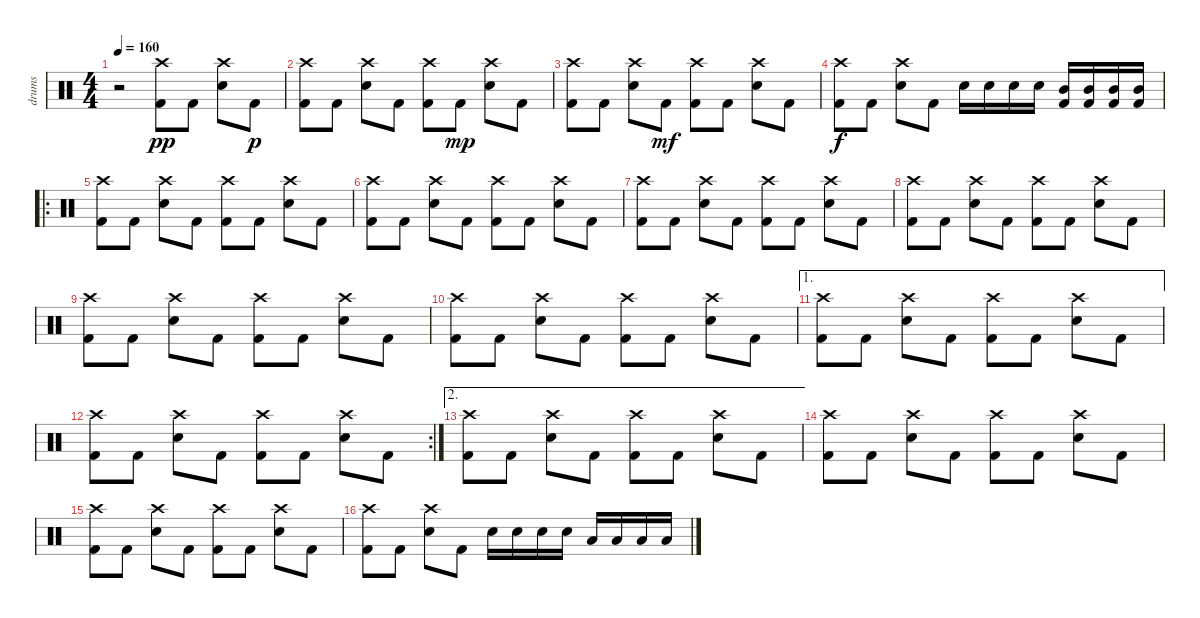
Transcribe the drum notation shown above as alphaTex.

\track ("drums" "drums") {instrument percussion}
\staff {score}
\articulation defaults
\ts (4 4)
\tempo 160
\clef neutral
\ks c
r.2{dy pp} ("Kick (hit) 2" "Crash high (hit)").8 "Kick (hit) 2".8 ("Crash high (hit)" "Snare (hit) 2").8 "Kick (hit) 2".8{dy p} |
("Kick (hit) 2" "Crash high (hit)").8 "Kick (hit) 2".8 ("Crash high (hit)" "Snare (hit) 2").8 "Kick (hit) 2".8 ("Kick (hit) 2" "Crash high (hit)").8 "Kick (hit) 2".8{dy mp} ("Crash high (hit)" "Snare (hit) 2").8 "Kick (hit) 2".8 |
("Kick (hit) 2" "Crash high (hit)").8 "Kick (hit) 2".8 ("Crash high (hit)" "Snare (hit) 2").8 "Kick (hit) 2".8{dy mf} ("Kick (hit) 2" "Crash high (hit)").8 "Kick (hit) 2".8 ("Crash high (hit)" "Snare (hit) 2").8 "Kick (hit) 2".8 |
("Kick (hit) 2" "Crash high (hit)").8{dy f} "Kick (hit) 2".8 ("Crash high (hit)" "Snare (hit) 2").8 "Kick (hit) 2".8 "Snare (hit) 2".16 "Snare (hit) 2".16 "Snare (hit) 2".16 "Snare (hit) 2".16 ("Kick (hit) 2" "Mid Tom (hit)").16 ("Kick (hit) 2" "Mid Tom (hit)").16 ("Kick (hit) 2" "Mid Tom (hit)").16 ("Kick (hit) 2" "Mid Tom (hit)").16 |
\ro
("Kick (hit) 2" "Crash high (hit)").8 "Kick (hit) 2".8 ("Crash high (hit)" "Snare (hit) 2").8 "Kick (hit) 2".8 ("Kick (hit) 2" "Crash high (hit)").8 "Kick (hit) 2".8 ("Crash high (hit)" "Snare (hit) 2").8 "Kick (hit) 2".8 |
("Kick (hit) 2" "Crash high (hit)").8 "Kick (hit) 2".8 ("Crash high (hit)" "Snare (hit) 2").8 "Kick (hit) 2".8 ("Kick (hit) 2" "Crash high (hit)").8 "Kick (hit) 2".8 ("Crash high (hit)" "Snare (hit) 2").8 "Kick (hit) 2".8 |
("Kick (hit) 2" "Crash high (hit)").8 "Kick (hit) 2".8 ("Crash high (hit)" "Snare (hit) 2").8 "Kick (hit) 2".8 ("Kick (hit) 2" "Crash high (hit)").8 "Kick (hit) 2".8 ("Crash high (hit)" "Snare (hit) 2").8 "Kick (hit) 2".8 |
("Kick (hit) 2" "Crash high (hit)").8 "Kick (hit) 2".8 ("Crash high (hit)" "Snare (hit) 2").8 "Kick (hit) 2".8 ("Kick (hit) 2" "Crash high (hit)").8 "Kick (hit) 2".8 ("Crash high (hit)" "Snare (hit) 2").8 "Kick (hit) 2".8 |
("Kick (hit) 2" "Crash high (hit)").8 "Kick (hit) 2".8 ("Crash high (hit)" "Snare (hit) 2").8 "Kick (hit) 2".8 ("Kick (hit) 2" "Crash high (hit)").8 "Kick (hit) 2".8 ("Crash high (hit)" "Snare (hit) 2").8 "Kick (hit) 2".8 |
("Kick (hit) 2" "Crash high (hit)").8 "Kick (hit) 2".8 ("Crash high (hit)" "Snare (hit) 2").8 "Kick (hit) 2".8 ("Kick (hit) 2" "Crash high (hit)").8 "Kick (hit) 2".8 ("Crash high (hit)" "Snare (hit) 2").8 "Kick (hit) 2".8 |
\ae 1
("Kick (hit) 2" "Crash high (hit)").8 "Kick (hit) 2".8 ("Crash high (hit)" "Snare (hit) 2").8 "Kick (hit) 2".8 ("Kick (hit) 2" "Crash high (hit)").8 "Kick (hit) 2".8 ("Crash high (hit)" "Snare (hit) 2").8 "Kick (hit) 2".8 |
\rc 2
("Kick (hit) 2" "Crash high (hit)").8 "Kick (hit) 2".8 ("Crash high (hit)" "Snare (hit) 2").8 "Kick (hit) 2".8 ("Kick (hit) 2" "Crash high (hit)").8 "Kick (hit) 2".8 ("Crash high (hit)" "Snare (hit) 2").8 "Kick (hit) 2".8 |
\ae 2
("Kick (hit) 2" "Crash high (hit)").8 "Kick (hit) 2".8 ("Crash high (hit)" "Snare (hit) 2").8 "Kick (hit) 2".8 ("Kick (hit) 2" "Crash high (hit)").8 "Kick (hit) 2".8 ("Crash high (hit)" "Snare (hit) 2").8 "Kick (hit) 2".8 |
("Kick (hit) 2" "Crash high (hit)").8 "Kick (hit) 2".8 ("Crash high (hit)" "Snare (hit) 2").8 "Kick (hit) 2".8 ("Kick (hit) 2" "Crash high (hit)").8 "Kick (hit) 2".8 ("Crash high (hit)" "Snare (hit) 2").8 "Kick (hit) 2".8 |
("Kick (hit) 2" "Crash high (hit)").8 "Kick (hit) 2".8 ("Crash high (hit)" "Snare (hit) 2").8 "Kick (hit) 2".8 ("Kick (hit) 2" "Crash high (hit)").8 "Kick (hit) 2".8 ("Crash high (hit)" "Snare (hit) 2").8 "Kick (hit) 2".8 |
("Kick (hit) 2" "Crash high (hit)").8 "Kick (hit) 2".8 ("Crash high (hit)" "Snare (hit) 2").8 "Kick (hit) 2".8 "Snare (hit) 2".16 "Snare (hit) 2".16 "Snare (hit) 2".16 "Snare (hit) 2".16 "Low Tom (hit)".16 "Low Tom (hit)".16 "Low Tom (hit)".16 "Low Tom (hit)".16
